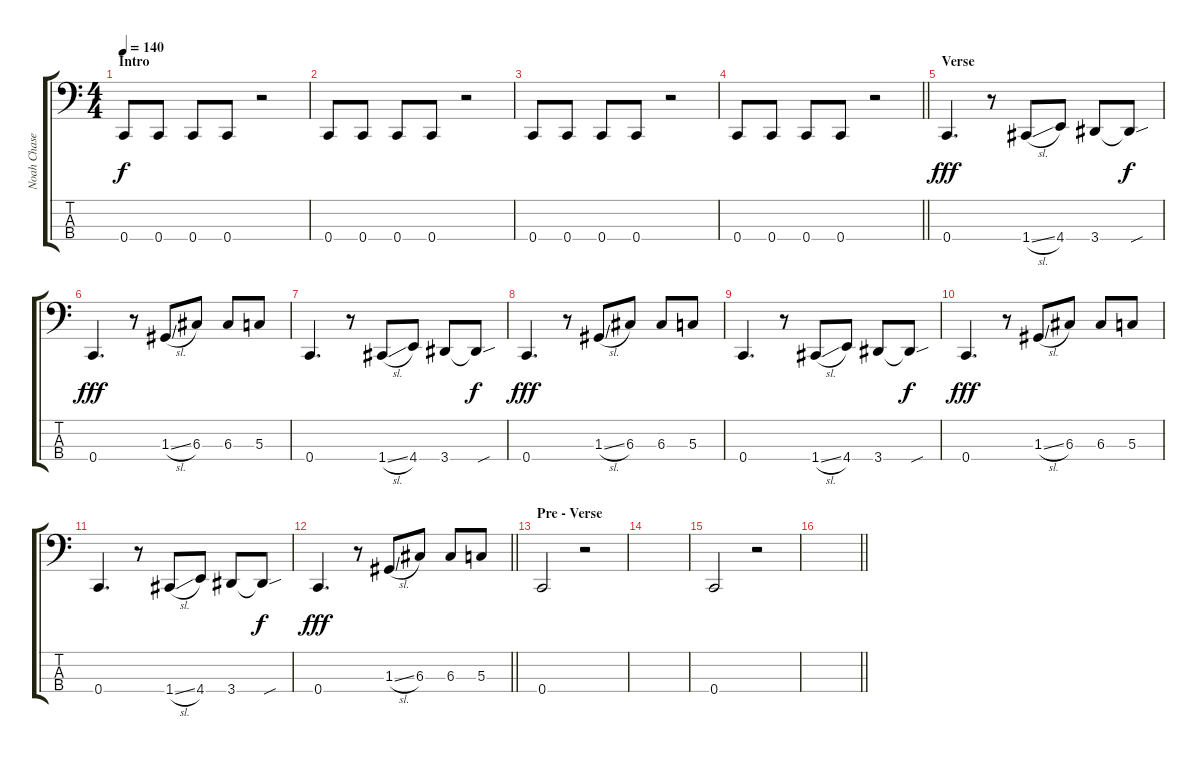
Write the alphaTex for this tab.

\track ("Noah Chase" "Noah Chase") {instrument electricbassfinger}
\staff {score tabs}
\tuning (F2 C2 G1 C1) {hide}
\ts (4 4)
\section ("" "Intro")
\tempo 140
\clef f4
\ks c
0.4.8{dy f instrument electricbassfinger} 0.4.8 0.4.8 0.4.8 r.2 |
0.4.8 0.4.8 0.4.8 0.4.8 r.2 |
0.4.8 0.4.8 0.4.8 0.4.8 r.2 |
\barLineRight lightlight
0.4.8 0.4.8 0.4.8 0.4.8 r.2 |
\section ("" "Verse")
0.4.4{d dy fff} r.8 1.4{sl}.8 4.4.8 3.4.8 3.4{sou t}.8{dy f} |
0.4.4{d dy fff} r.8 1.3{sl}.8 6.3.8 6.3.8 5.3.8 |
0.4.4{d} r.8 1.4{sl}.8 4.4.8 3.4.8 3.4{sou t}.8{dy f} |
0.4.4{d dy fff} r.8 1.3{sl}.8 6.3.8 6.3.8 5.3.8 |
0.4.4{d} r.8 1.4{sl}.8 4.4.8 3.4.8 3.4{sou t}.8{dy f} |
0.4.4{d dy fff} r.8 1.3{sl}.8 6.3.8 6.3.8 5.3.8 |
0.4.4{d} r.8 1.4{sl}.8 4.4.8 3.4.8 3.4{sou t}.8{dy f} |
\barLineRight lightlight
0.4.4{d dy fff} r.8 1.3{sl}.8 6.3.8 6.3.8 5.3.8 |
\section ("" "Pre - Verse")
0.4.2 r.2 |
|
0.4.2 r.2 |
\barLineRight lightlight
